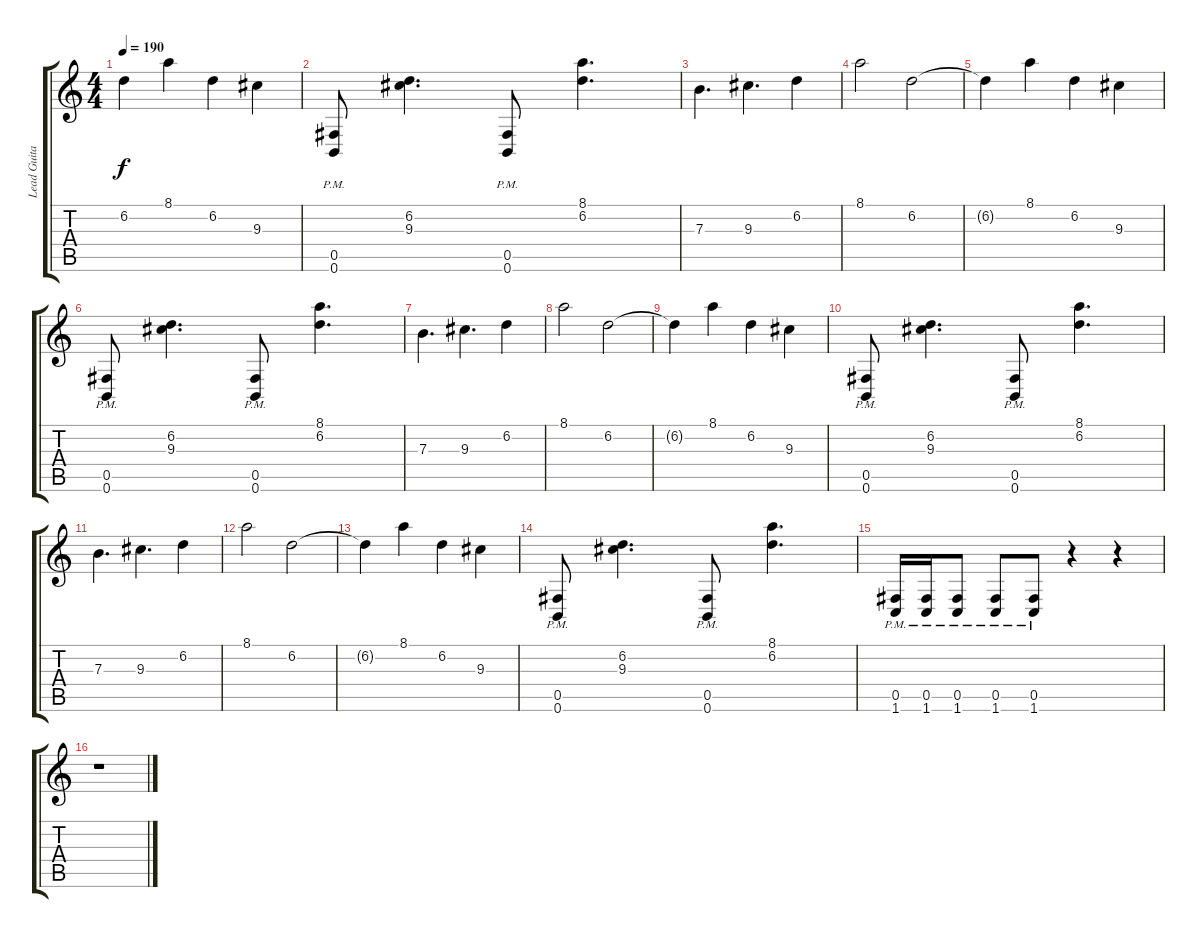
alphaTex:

\track ("Lead Guitar" "Lead Guita") {instrument overdrivenguitar}
\staff {score tabs}
\tuning (Db4 Ab3 E3 B2 Gb2 B1) {hide}
\ts (4 4)
\tempo 190
\clef g2
\ks c
6.2{t}.4{dy f} 8.1.4 6.2.4 9.3.4 |
(0.5{pm} 0.6{pm}).8 (6.2 9.3).4{d} (0.5{pm} 0.6{pm}).8 (8.1 6.2).4{d} |
7.3.4{d} 9.3.4{d} 6.2.4 |
8.1.2 6.2.2 |
6.2{t}.4 8.1.4 6.2.4 9.3.4 |
(0.5{pm} 0.6{pm}).8 (6.2 9.3).4{d} (0.5{pm} 0.6{pm}).8 (8.1 6.2).4{d} |
7.3.4{d} 9.3.4{d} 6.2.4 |
8.1.2 6.2.2 |
6.2{t}.4 8.1.4 6.2.4 9.3.4 |
(0.5{pm} 0.6{pm}).8 (6.2 9.3).4{d} (0.5{pm} 0.6{pm}).8 (8.1 6.2).4{d} |
7.3.4{d} 9.3.4{d} 6.2.4 |
8.1.2 6.2.2 |
6.2{t}.4 8.1.4 6.2.4 9.3.4 |
(0.5{pm} 0.6{pm}).8 (6.2 9.3).4{d} (0.5{pm} 0.6{pm}).8 (8.1 6.2).4{d} |
(0.5{pm} 1.6{pm}).16{balance 0} (0.5{pm} 1.6{pm}).16 (0.5{pm} 1.6{pm}).8 (0.5{pm} 1.6{pm}).8 (0.5{pm} 1.6{pm}).8 r.4 r.4 |
r.1
